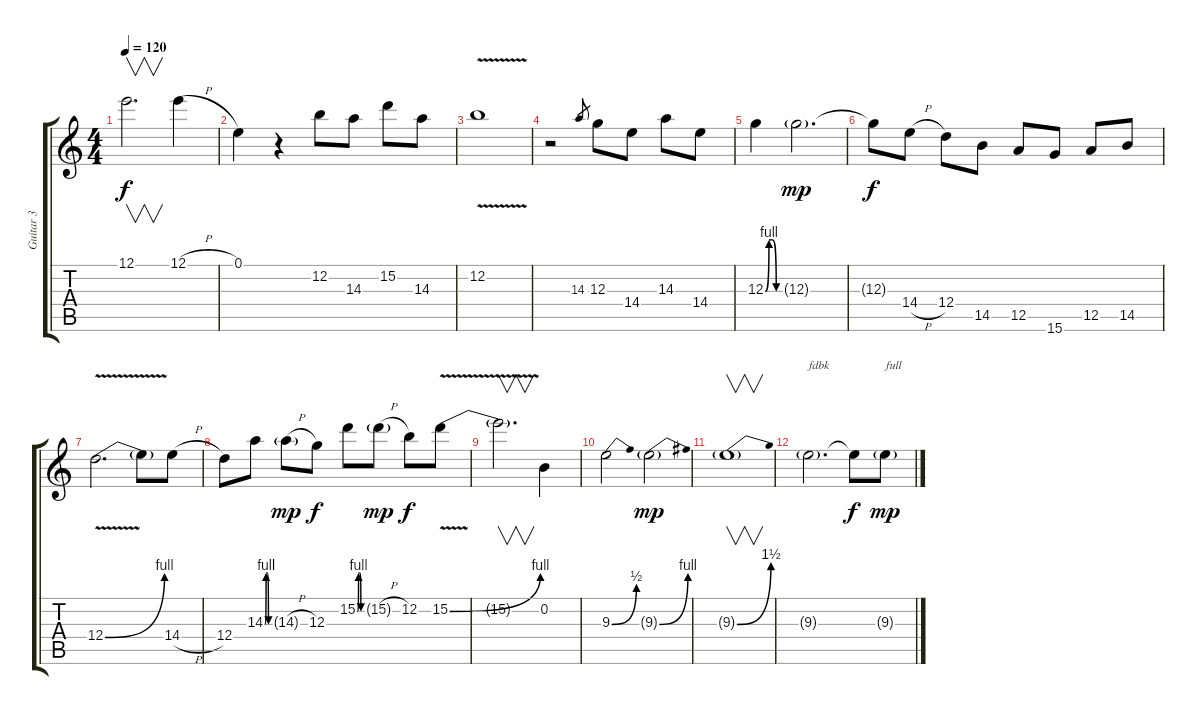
\track ("Guitar 3" "Guitar 3") {instrument distortionguitar}
\staff {score tabs}
\tuning (E4 B3 G3 D3 A2 E2) {hide}
\ts (4 4)
\tempo 120
\clef g2
\ks c
12.1.2{v d dy f} 12.1{h}.4 |
0.1.4 r.4 12.2.8 14.3.8 15.2.8 14.3.8 |
12.2{v}.1 |
r.2 14.3.8{gr} 12.3.8 14.4.8 14.3.8 14.4.8 |
12.3{be (custom 0 0 15 4 30 4 45 0 60 0)}.4 12.3{g}.2{d dy mp} |
12.3{t}.8{dy f} 14.4{h}.8 12.4.8 14.5.8 12.5.8 15.6.8 12.5.8 14.5.8 |
12.4{be (bend 0 0 60 4) v}.2{d} 12.4{t}.8 14.4{h}.8 |
12.4.8 14.3{be (custom 0 0 15 4 30 4 45 0 60 0)}.8 14.3{h g}.8{dy mp} 12.3.8{dy f} 15.2{be (custom 0 0 15 4 30 4 45 0 60 0)}.8 15.2{h g}.8{dy mp} 12.2.8{dy f} 15.2{be (bend 0 0 60 4) v}.8 |
15.2{t}.2{v d} 0.2.4 |
9.3{be (bend 0 0 60 2)}.2 9.3{be (bend 0 0 60 4) g}.2{dy mp} |
9.3{be (bend 0 0 60 6) g}.1{v} |
9.3{g}.2{d txt "fdbk"} 9.3{t}.8{dy f} 9.3{g}.8{txt "full" dy mp}
